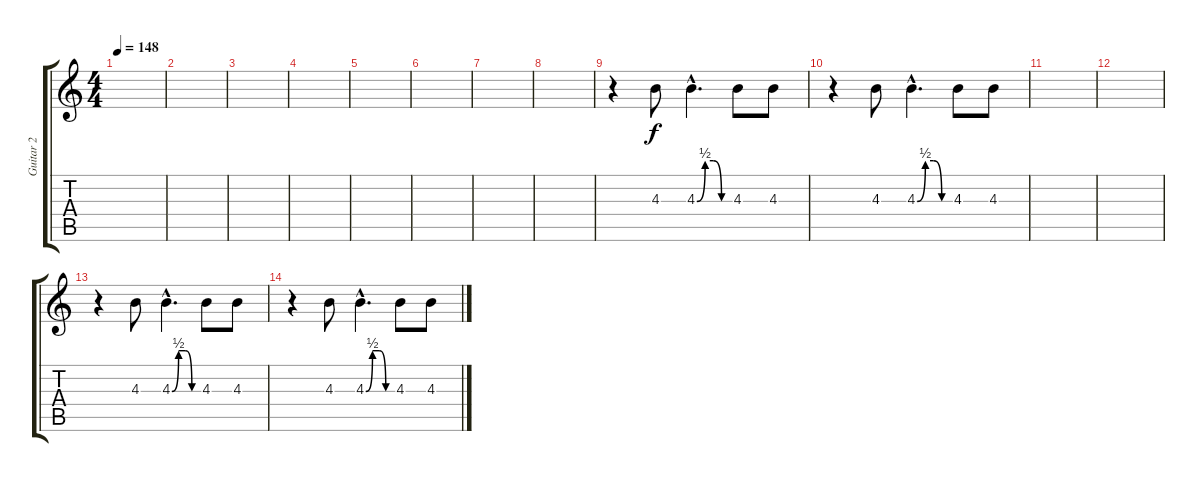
\track ("Guitar 2" "Guitar 2") {instrument distortionguitar}
\staff {score tabs}
\tuning (E4 B3 G3 D3 A2 E2) {hide}
\ts (4 4)
\tempo 148
\clef g2
\ks c
|
|
|
|
|
|
|
|
r.4 4.3.8 4.3{be (custom 0 0 15 2 30 2 45 0 60 0) hac}.4{d} 4.3.8 4.3.8 |
r.4 4.3.8 4.3{be (custom 0 0 15 2 30 2 45 0 60 0) hac}.4{d} 4.3.8 4.3.8 |
|
|
r.4 4.3.8 4.3{be (custom 0 0 15 2 30 2 45 0 60 0) hac}.4{d} 4.3.8 4.3.8 |
r.4 4.3.8 4.3{be (custom 0 0 15 2 30 2 45 0 60 0) hac}.4{d} 4.3.8 4.3.8
